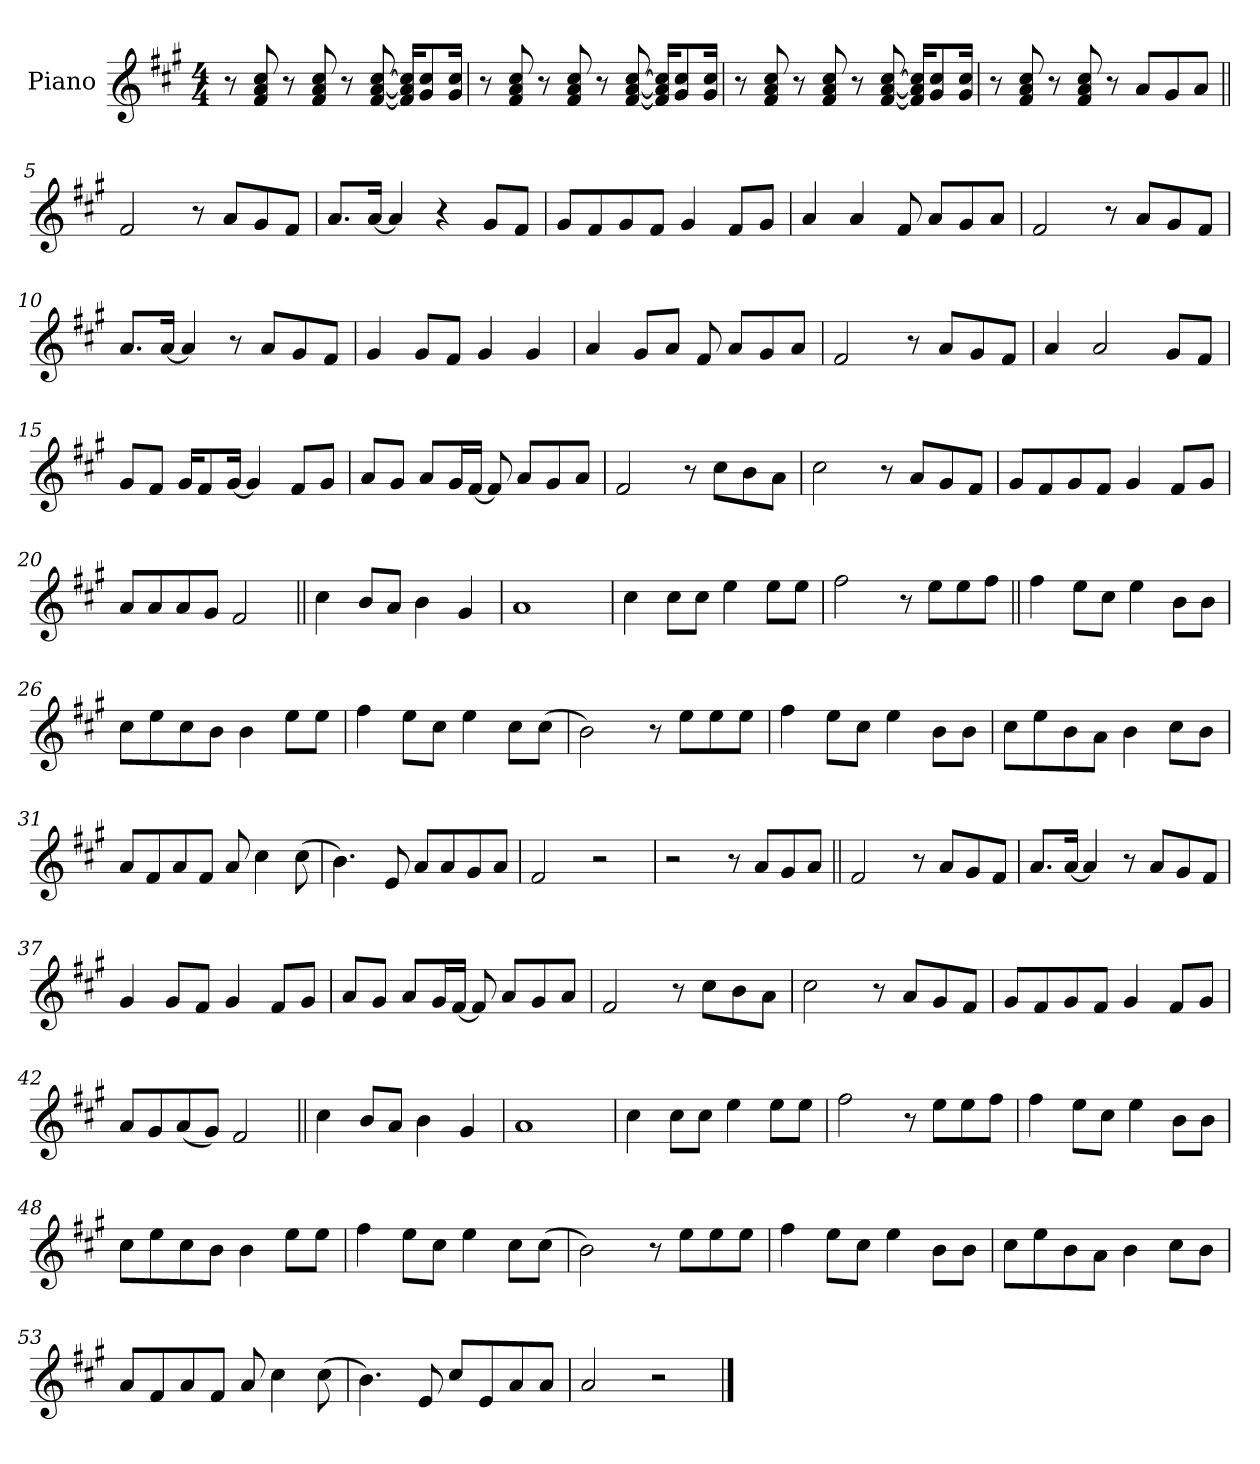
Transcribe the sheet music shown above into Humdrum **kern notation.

**kern
*part1
*staff1
*I"Piano
*I'Pno.
*clefG2
*k[f#c#g#]
*M4/4
*MM110
=1
8r
8f#! 8a! 8cc#!
8r
8f#! 8a! 8cc#!
8r
[8f#! [8a! [8cc#!
16f#!] 16a!] 16cc#!]KL
8g#! 8cc#!
16g#! 16cc#!Jk
=2
8r
8f#! 8a! 8cc#!
8r
8f#! 8a! 8cc#!
8r
[8f#! [8a! [8cc#!
16f#!] 16a!] 16cc#!]KL
8g#! 8cc#!
16g#! 16cc#!Jk
=3
8r
8f#! 8a! 8cc#!
8r
8f#! 8a! 8cc#!
8r
[8f#! [8a! [8cc#!
16f#!] 16a!] 16cc#!]KL
8g#! 8cc#!
16g#! 16cc#!Jk
=4
8r
8f#! 8a! 8cc#!
8r
8f#! 8a! 8cc#!
8r
8aL
8g#
8aJ
=5||
2f#
8r
8aL
8g#
8f#J
=6
8.aL
[16aJk
4a]
4r
8g#L
8f#J
=7
8g#L
8f#
8g#
8f#J
4g#
8f#L
8g#J
=8
4a
4a
8f#
8aL
8g#
8aJ
=9
2f#
8r
8aL
8g#
8f#J
=10
8.aL
[16aJk
4a]
8r
8aL
8g#
8f#J
=11
4g#
8g#L
8f#J
4g#
4g#
=12
4a
8g#L
8aJ
8f#
8aL
8g#
8aJ
=13
2f#
8r
8aL
8g#
8f#J
=14
4a
2a
8g#L
8f#J
=15
8g#L
8f#J
16g#KL
8f#
[16g#Jk
4g#]
8f#L
8g#J
=16
8aL
8g#J
8aL
16g#L
[16f#JJ
8f#]
8aL
8g#
8aJ
=17
2f#
8r
8cc#L
8b
8aJ
=18
2cc#
8r
8aL
8g#
8f#J
=19
8g#L
8f#
8g#
8f#J
4g#
8f#L
8g#J
=20
8aL
8a
8a
8g#J
2f#
=21||
4cc#
8bL
8aJ
4b
4g#
=22
1a
=23
4cc#
8cc#L
8cc#J
4ee
8eeL
8eeJ
=24
2ff#
8r
8eeL
8ee
8ff#J
=25||
4ff#
8eeL
8cc#J
4ee
8bL
8bJ
=26
8cc#L
8ee
8cc#
8bJ
4b
8eeL
8eeJ
=27
4ff#
8eeL
8cc#J
4ee
8cc#L
(8cc#J
=28
2b)
8r
8eeL
8ee
8eeJ
=29
4ff#
8eeL
8cc#J
4ee
8bL
8bJ
=30
8cc#L
8ee
8b
8aJ
4b
8cc#L
8bJ
=31
8aL
8f#
8a
8f#J
8a
4cc#
(8cc#
=32
4.b)
8e
8aL
8a
8g#
8aJ
=33
2f#
2r
=34
2r
8r
8aL
8g#
8aJ
=35||
2f#
8r
8aL
8g#
8f#J
=36
8.aL
[16aJk
4a]
8r
8aL
8g#
8f#J
=37
4g#
8g#L
8f#J
4g#
8f#L
8g#J
=38
8aL
8g#J
8aL
16g#L
[16f#JJ
8f#]
8aL
8g#
8aJ
=39
2f#
8r
8cc#L
8b
8aJ
=40
2cc#
8r
8aL
8g#
8f#J
=41
8g#L
8f#
8g#
8f#J
4g#
8f#L
8g#J
=42
8aL
8g#
(8a
8g#J)
2f#
=43||
4cc#
8bL
8aJ
4b
4g#
=44
1a
=45
4cc#
8cc#L
8cc#J
4ee
8eeL
8eeJ
=46
2ff#
8r
8eeL
8ee
8ff#J
=47
4ff#
8eeL
8cc#J
4ee
8bL
8bJ
=48
8cc#L
8ee
8cc#
8bJ
4b
8eeL
8eeJ
=49
4ff#
8eeL
8cc#J
4ee
8cc#L
(8cc#J
=50
2b)
8r
8eeL
8ee
8eeJ
=51
4ff#
8eeL
8cc#J
4ee
8bL
8bJ
=52
8cc#L
8ee
8b
8aJ
4b
8cc#L
8bJ
=53
8aL
8f#
8a
8f#J
8a
4cc#
(8cc#
=54
4.b)
8e
8cc#L
8e
8a
8aJ
=55
2a
2r
==
*-
